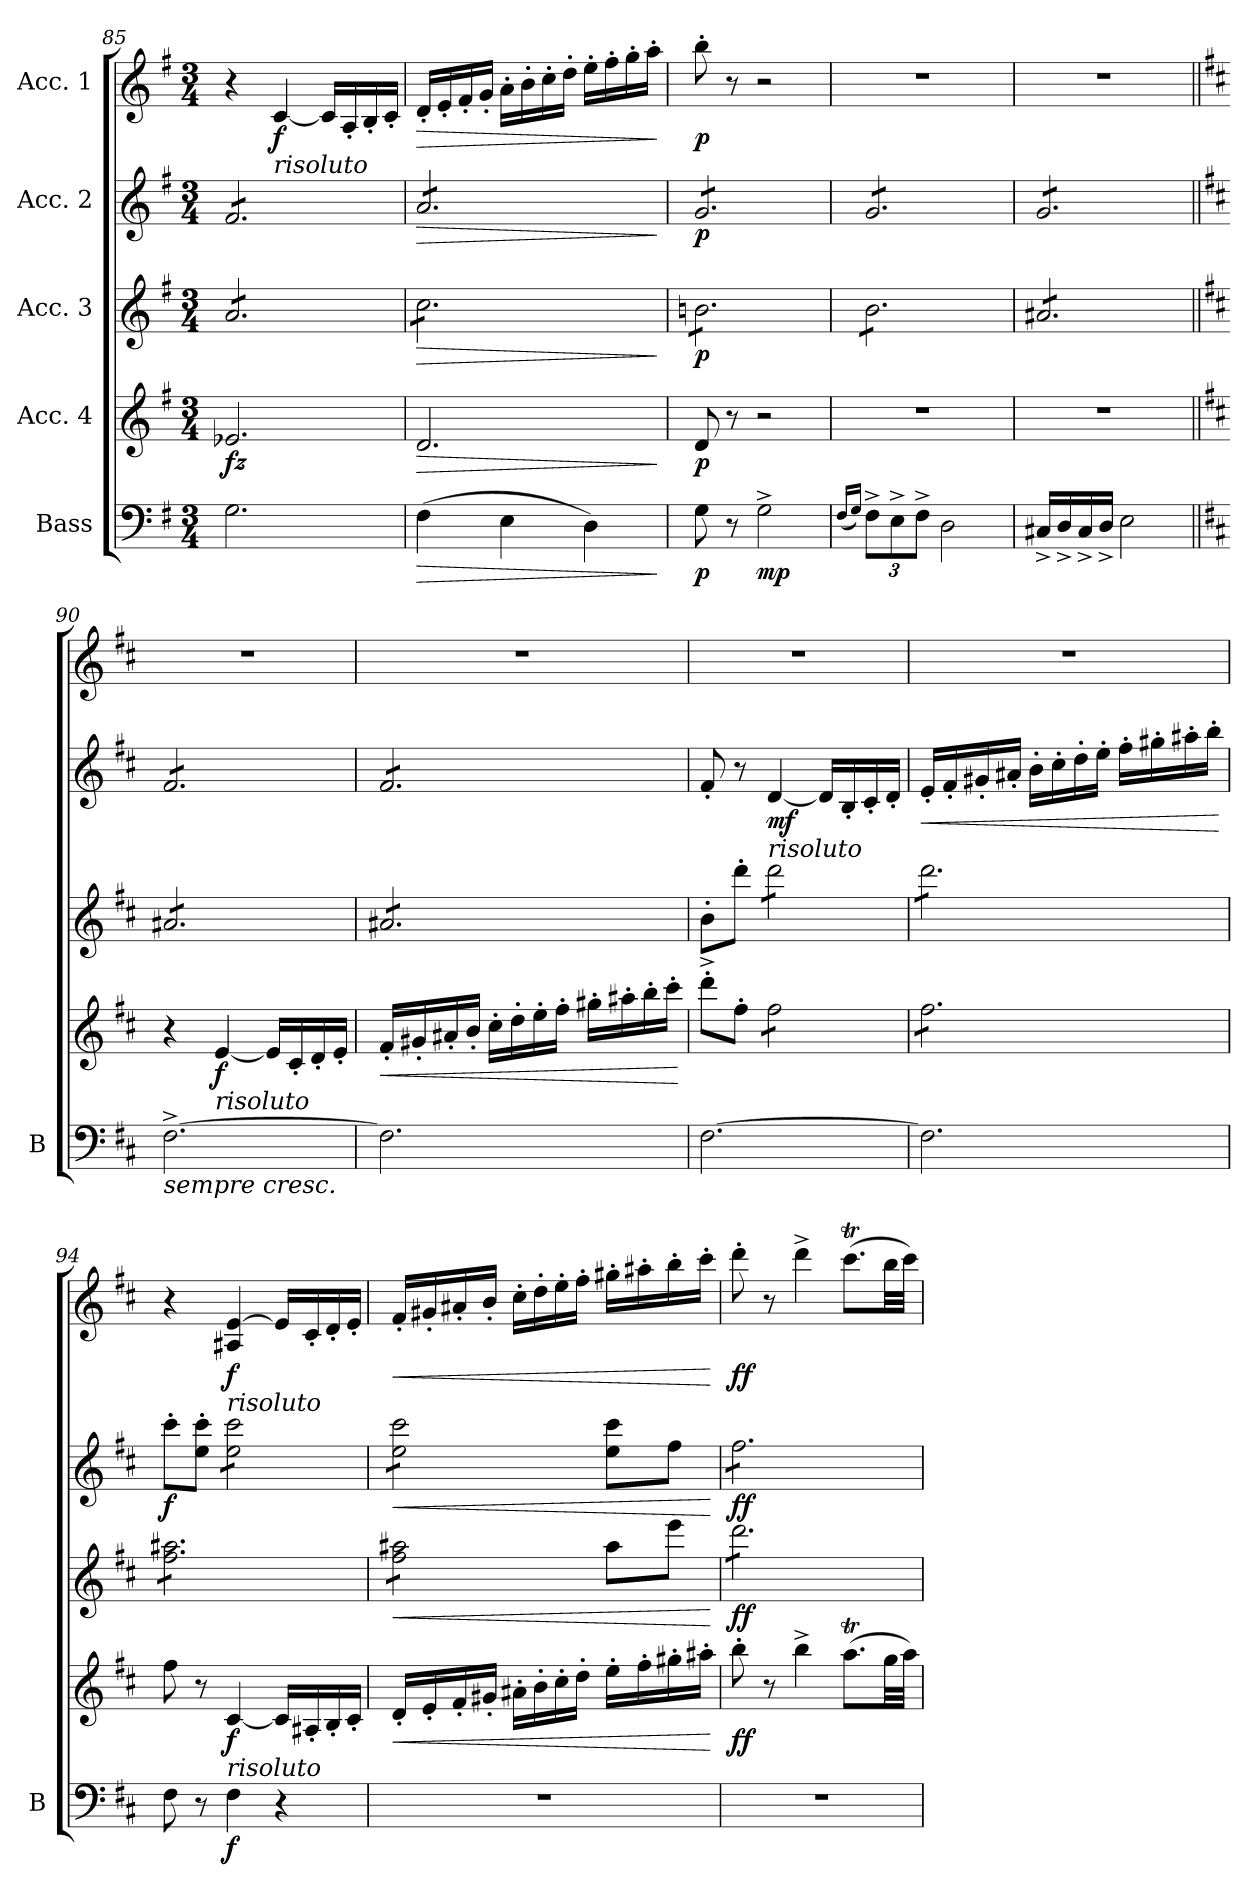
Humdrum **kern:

**kern	**dynam	**kern	**dynam	**kern	**dynam	**kern	**dynam	**kern	**dynam
*part5	*part5	*part4	*part4	*part3	*part3	*part2	*part2	*part1	*part1
*staff5	*staff5	*staff4	*staff4	*staff3	*staff3	*staff2	*staff2	*staff1	*staff1
*I"Bass	*	*I"Acc. 4	*	*I"Acc. 3	*	*I"Acc. 2	*	*I"Acc. 1	*
*I'B	*	*	*	*	*	*	*	*	*
*clefF4	*	*clefG2	*	*clefG2	*	*clefG2	*	*clefG2	*
*ITrd7c12	*	*ITrd7c12	*	*ITrd7c12	*	*	*	*	*
*k[f#]	*	*k[f#]	*	*k[f#]	*	*k[f#]	*	*k[f#]	*
*M3/4	*	*M3/4	*	*M3/4	*	*M3/4	*	*M3/4	*
=85	=85	=85	=85	=85	=85	=85	=85	=85	=85
!	!	!	!LO:DY:b	!	!	!	!	!	!
*	*	*	*	*tremolo	*	*	*	*	*
*	*	*	*	*	*	*tremolo	*	*	*
2.GG\	.	2.E-X/	fz	8A/L	.	8f#/L	.	4r	.
.	.	.	.	8A/	.	8f#/	.	.	.
!	!	!	!	!	!	!	!	!LO:TX:b:i:t=risoluto	!
!	!	!	!	!	!	!	!	!	!LO:DY:b
.	.	.	.	8A/	.	8f#/	.	[4c/	f
.	.	.	.	8A/	.	8f#/	.	.	.
.	.	.	.	8A/	.	8f#/	.	16c/LL]	.
.	.	.	.	.	.	.	.	16A'/	.
.	.	.	.	8A/J	.	8f#/J	.	16B'/	.
.	.	.	.	.	.	.	.	16c'/JJ	.
=86	=86	=86	=86	=86	=86	=86	=86	=86	=86
!	!LO:HP:b	!	!LO:HP:b	!	!LO:HP:b	!	!LO:HP:b	!	!LO:HP:b
(4FF#\	>	2.D/	>	8c\L	>	8a/L	>	16d'/LL	>
.	.	.	.	.	.	.	.	16e'/	.
.	.	.	.	8c\	.	8a/	.	16f#'/	.
.	.	.	.	.	.	.	.	16g'/JJ	.
4EE\	.	.	.	8c\	.	8a/	.	16a'\LL	.
.	.	.	.	.	.	.	.	16b'\	.
.	.	.	.	8c\	.	8a/	.	16cc'\	.
.	.	.	.	.	.	.	.	16dd'\JJ	.
4DD\)	.	.	.	8c\	.	8a/	.	16ee'\LL	.
.	.	.	.	.	.	.	.	16ff#'\	.
.	.	.	.	8c\J	.	8a/J	.	16gg'\	.
.	.	.	.	.	.	.	.	16aa'\JJ	.
.	]	.	]	.	]	.	]	.	]
=87	=87	=87	=87	=87	=87	=87	=87	=87	=87
!	!LO:DY:b	!	!LO:DY:b	!	!LO:DY:b	!	!LO:DY:b	!	!LO:DY:b
8GG\	p	8D/	p	8Bni\L	p	8g/L	p	8bb'\	p
8r	.	8r	.	8Bni\	.	8g/	.	8r	.
!	!LO:DY:b	!	!	!	!	!	!	!	!
2GG^\	mp	2r	.	8Bni\	.	8g/	.	2r	.
.	.	.	.	8Bni\	.	8g/	.	.	.
.	.	.	.	8Bni\	.	8g/	.	.	.
.	.	.	.	8Bni\J	.	8g/J	.	.	.
=88	=88	=88	=88	=88	=88	=88	=88	=88	=88
(16qFF#/LL	.	.	.	.	.	.	.	.	.
16qGG/JJ)	.	.	.	.	.	.	.	.	.
*Xbrackettup	*	*	*	*	*	*	*	*	*
12FF#^\L	.	2.r	.	8B\L	.	8g/L	.	2.r	.
12EE^\	.	.	.	.	.	.	.	.	.
.	.	.	.	8B\	.	8g/	.	.	.
12FF#^\J	.	.	.	.	.	.	.	.	.
2DD\	.	.	.	8B\	.	8g/	.	.	.
.	.	.	.	8B\	.	8g/	.	.	.
.	.	.	.	8B\	.	8g/	.	.	.
.	.	.	.	8B\J	.	8g/J	.	.	.
!!LO:PB:g=z
=89	=89	=89	=89	=89	=89	=89	=89	=89	=89
16CC#X^/LL	.	2.r	.	8A#X/L	.	8g/L	.	2.r	.
16DD^/	.	.	.	.	.	.	.	.	.
16CC#^/	.	.	.	8A#X/	.	8g/	.	.	.
16DD^/JJ	.	.	.	.	.	.	.	.	.
2EE\	.	.	.	8A#X/	.	8g/	.	.	.
.	.	.	.	8A#X/	.	8g/	.	.	.
.	.	.	.	8A#X/	.	8g/	.	.	.
.	.	.	.	8A#X/J	.	8g/J	.	.	.
=90||	=90||	=90||	=90||	=90||	=90||	=90||	=90||	=90||	=90||
*k[f#c#]	*	*k[f#c#]	*	*k[f#c#]	*	*k[f#c#]	*	*k[f#c#]	*
!LO:TX:b:i:t=sempre cresc.	!	!	!	!	!	!	!	!	!
[2.FF#^\	.	4r	.	8A#X/L	.	8f#/L	.	2.r	.
.	.	.	.	8A#X/	.	8f#/	.	.	.
!	!	!LO:TX:b:i:t=risoluto	!	!	!	!	!	!	!
!	!	!	!LO:DY:b	!	!	!	!	!	!
.	.	[4E/	f	8A#X/	.	8f#/	.	.	.
.	.	.	.	8A#X/	.	8f#/	.	.	.
.	.	16E/LL]	.	8A#X/	.	8f#/	.	.	.
.	.	16C#'/	.	.	.	.	.	.	.
.	.	16D'/	.	8A#X/J	.	8f#/J	.	.	.
.	.	16E'/JJ	.	.	.	.	.	.	.
=91	=91	=91	=91	=91	=91	=91	=91	=91	=91
!	!	!	!LO:HP:b	!	!	!	!	!	!
2.FF#\]	.	16F#'/LL	<	8A#X/L	.	8f#/L	.	2.r	.
.	.	16G#X'/	.	.	.	.	.	.	.
.	.	16A#X'/	.	8A#X/	.	8f#/	.	.	.
.	.	16B'/JJ	.	.	.	.	.	.	.
.	.	16c#'\LL	.	8A#X/	.	8f#/	.	.	.
.	.	16d'\	.	.	.	.	.	.	.
.	.	16e'\	.	8A#X/	.	8f#/	.	.	.
.	.	16f#'\JJ	.	.	.	.	.	.	.
.	.	16g#X'\LL	.	8A#X/	.	8f#/	.	.	.
.	.	16a#X'\	.	.	.	.	.	.	.
.	.	16b'\	.	8A#X/J	.	8f#/J	.	.	.
*	*	*	*	*	*	*Xtremolo	*	*	*
*	*	*	*	*Xtremolo	*	*	*	*	*
.	.	16cc#'\JJ	.	.	.	.	.	.	.
.	.	.	[	.	.	.	.	.	.
=92	=92	=92	=92	=92	=92	=92	=92	=92	=92
[2.FF#\	.	8dd'^\L	.	8B'\L	.	8f#'/	.	2.r	.
.	.	8f#'\J	.	8dd'\J	.	8r	.	.	.
!	!	!	!	!	!	!LO:TX:b:i:t=risoluto	!	!	!
!	!	!	!	!	!	!	!LO:DY:b	!	!
*	*	*tremolo	*	*	*	*	*	*	*
*	*	*	*	*tremolo	*	*	*	*	*
.	.	8f#\L	.	8dd\L	.	[4d/	mf	.	.
.	.	8f#\	.	8dd\	.	.	.	.	.
.	.	8f#\	.	8dd\	.	16d/LL]	.	.	.
.	.	.	.	.	.	16B'/	.	.	.
.	.	8f#\J	.	8dd\J	.	16c#'/	.	.	.
.	.	.	.	.	.	16d'/JJ	.	.	.
!!LO:LB:g=z
=93	=93	=93	=93	=93	=93	=93	=93	=93	=93
!	!	!	!	!	!	!	!LO:HP:b	!	!
2.FF#\]	.	8f#\L	.	8dd\L	.	16e'/LL	<	2.r	.
.	.	.	.	.	.	16f#'/	.	.	.
.	.	8f#\	.	8dd\	.	16g#X'/	.	.	.
.	.	.	.	.	.	16a#X'/JJ	.	.	.
.	.	8f#\	.	8dd\	.	16b'\LL	.	.	.
.	.	.	.	.	.	16cc#'\	.	.	.
.	.	8f#\	.	8dd\	.	16dd'\	.	.	.
.	.	.	.	.	.	16ee'\JJ	.	.	.
.	.	8f#\	.	8dd\	.	16ff#'\LL	.	.	.
.	.	.	.	.	.	16gg#X'\	.	.	.
.	.	8f#\J	.	8dd\J	.	16aa#X'\	.	.	.
*	*	*Xtremolo	*	*	*	*	*	*	*
.	.	.	.	.	.	16bb'\JJ	.	.	.
.	.	.	.	.	.	.	[	.	.
=94	=94	=94	=94	=94	=94	=94	=94	=94	=94
!	!	!	!	!	!	!	!LO:DY:b	!	!
8FF#\	.	8f#\	.	8f#\ 8a#X\L	.	8ccc#'\L	f	4r	.
8r	.	8r	.	8f#\ 8a#X\	.	8ee\' 8ccc#\'J	.	.	.
!	!	!	!	!	!	!	!	!LO:TX:b:i:t=risoluto	!
!	!	!LO:TX:b:i:t=risoluto	!	!	!	!	!	!	!
!	!LO:DY:b	!	!LO:DY:b	!	!	!	!	!	!LO:DY:b
*	*	*	*	*	*	*tremolo	*	*	*
4FF#\	f	[4C#/	f	8f#\ 8a#X\	.	8ee\ 8ccc#\L	.	4A#X/ [4e/	f
.	.	.	.	8f#\ 8a#X\	.	8ee\ 8ccc#\	.	.	.
4r	.	16C#/LL]	.	8f#\ 8a#X\	.	8ee\ 8ccc#\	.	16e/LL]	.
.	.	16AA#X'/	.	.	.	.	.	16c#'/	.
.	.	16BB'/	.	8f#\ 8a#X\J	.	8ee\ 8ccc#\J	.	16d'/	.
.	.	16C#'/JJ	.	.	.	.	.	16e'/JJ	.
=95	=95	=95	=95	=95	=95	=95	=95	=95	=95
!	!	!	!LO:HP:b	!	!LO:HP:b	!	!LO:HP:b	!	!LO:HP:b
2.r	.	16D'/LL	<	8f#\ 8a#X\L	<	8ee\ 8ccc#\L	<	16f#'/LL	<
.	.	16E'/	.	.	.	.	.	16g#X'/	.
.	.	16F#'/	.	8f#\ 8a#X\	.	8ee\ 8ccc#\	.	16a#X'/	.
.	.	16G#X'/JJ	.	.	.	.	.	16b'/JJ	.
.	.	16A#X'\LL	.	8f#\ 8a#X\	.	8ee\ 8ccc#\	.	16cc#'\LL	.
.	.	16B'\	.	.	.	.	.	16dd'\	.
.	.	16c#'\	.	8f#\ 8a#X\J	.	8ee\ 8ccc#\J	.	16ee'\	.
*	*	*	*	*	*	*Xtremolo	*	*	*
*	*	*	*	*Xtremolo	*	*	*	*	*
.	.	16d'\JJ	.	.	.	.	.	16ff#'\JJ	.
.	.	16e'\LL	.	8a#\L	.	8ee\ 8ccc#\L	.	16gg#X'\LL	.
.	.	16f#'\	.	.	.	.	.	16aa#X'\	.
.	.	16g#X'\	.	8ee\J	.	8ff#\J	.	16bb'\	.
.	.	16a#X'\JJ	.	.	.	.	.	16ccc#'\JJ	.
.	.	.	[	.	[	.	[	.	[
!!LO:PB:g=z
=96	=96	=96	=96	=96	=96	=96	=96	=96	=96
!	!	!	!LO:DY:b	!	!LO:DY:b	!	!LO:DY:b	!	!LO:DY:b
*	*	*	*	*tremolo	*	*	*	*	*
*	*	*	*	*	*	*tremolo	*	*	*
2.r	.	8b'\	ff	8dd\L	ff	8ff#\L	ff	8ddd'\	ff
.	.	8r	.	8dd\	.	8ff#\	.	8r	.
.	.	4b^\	.	8dd\	.	8ff#\	.	4ddd^\	.
.	.	.	.	8dd\	.	8ff#\	.	.	.
.	.	(8.aT\L	.	8dd\	.	8ff#\	.	(8.ccc#t\L	.
.	.	.	.	8dd\J	.	8ff#\J	.	.	.
*	*	*	*	*	*	*Xtremolo	*	*	*
*	*	*	*	*Xtremolo	*	*	*	*	*
.	.	32g\LL	.	.	.	.	.	32bb\LL	.
.	.	32a\JJJ)	.	.	.	.	.	32ccc#\JJJ)	.
=	=	=	=	=	=	=	=	=	=
*-	*-	*-	*-	*-	*-	*-	*-	*-	*-
